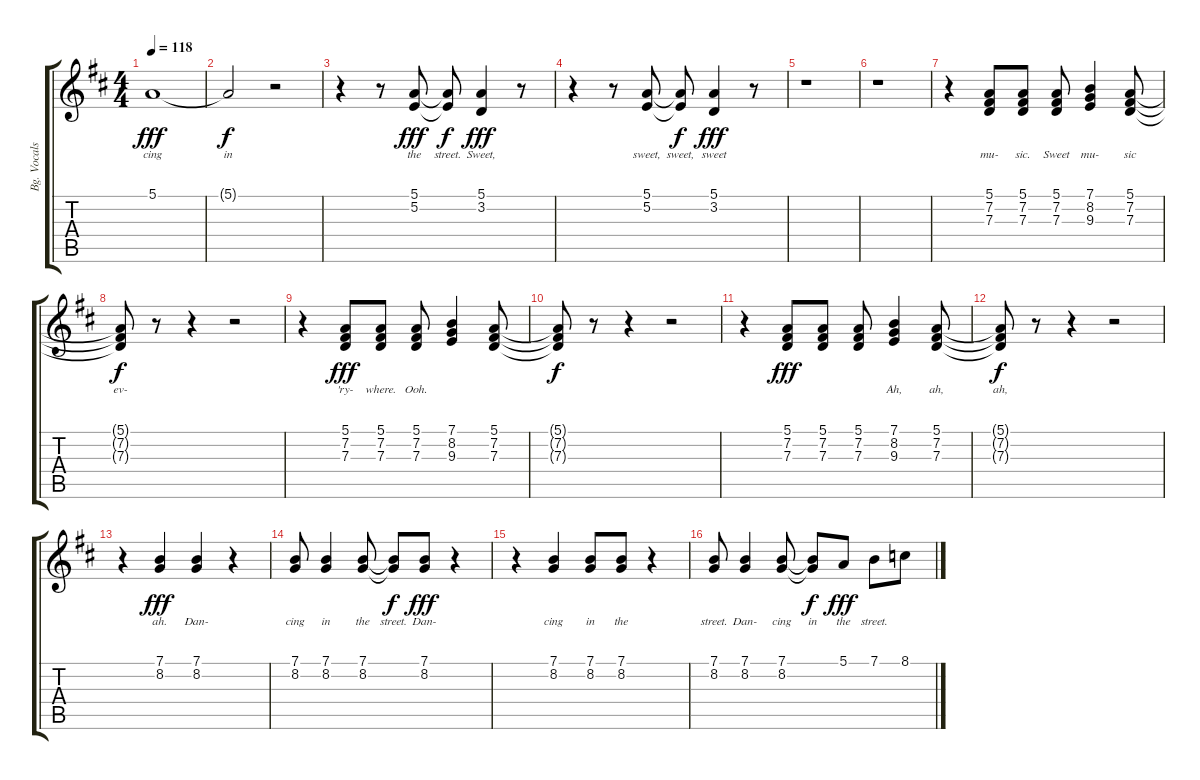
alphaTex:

\track ("Bg. Vocals" "Bg. Vocals") {instrument synthvoice}
\staff {score tabs}
\tuning (E4 B3 G3 D3 A2 E2) {hide}
\ts (4 4)
\tempo 118
\clef g2
\ks d
5.1.1{lyrics (0 "cing") lyrics (1 "") lyrics (2 "") lyrics (3 "") lyrics (4 "") dy fff} |
5.1{t}.2{lyrics (0 "in") lyrics (1 "") lyrics (2 "") lyrics (3 "") lyrics (4 "") dy f} r.2 |
r.4 r.8 (5.1 5.2).8{lyrics (0 "the") lyrics (1 "") lyrics (2 "") lyrics (3 "") lyrics (4 "") dy fff} (5.1{t} 5.2{t}).8{lyrics (0 "street.") lyrics (1 "") lyrics (2 "") lyrics (3 "") lyrics (4 "") dy f} (5.1 3.2).4{lyrics (0 "Sweet,") lyrics (1 "") lyrics (2 "") lyrics (3 "") lyrics (4 "") dy fff} r.8 |
r.4 r.8 (5.1 5.2).8{lyrics (0 "sweet,") lyrics (1 "") lyrics (2 "") lyrics (3 "") lyrics (4 "")} (5.1{t} 5.2{t}).8{lyrics (0 "sweet,") lyrics (1 "") lyrics (2 "") lyrics (3 "") lyrics (4 "") dy f} (5.1 3.2).4{lyrics (0 "sweet") lyrics (1 "") lyrics (2 "") lyrics (3 "") lyrics (4 "") dy fff} r.8 |
r.1 |
r.1 |
r.4 (5.1 7.2 7.3).8{lyrics (0 "mu-") lyrics (1 "") lyrics (2 "") lyrics (3 "") lyrics (4 "")} (5.1 7.2 7.3).8{lyrics (0 "sic.") lyrics (1 "") lyrics (2 "") lyrics (3 "") lyrics (4 "")} (5.1 7.2 7.3).8{lyrics (0 "Sweet") lyrics (1 "") lyrics (2 "") lyrics (3 "") lyrics (4 "")} (7.1 8.2 9.3).4{lyrics (0 "mu-") lyrics (1 "") lyrics (2 "") lyrics (3 "") lyrics (4 "")} (5.1 7.2 7.3).8{lyrics (0 "sic") lyrics (1 "") lyrics (2 "") lyrics (3 "") lyrics (4 "")} |
(5.1{t} 7.2{t} 7.3{t}).8{lyrics (0 "ev-") lyrics (1 "") lyrics (2 "") lyrics (3 "") lyrics (4 "") dy f} r.8 r.4 r.2 |
r.4 (5.1 7.2 7.3).8{lyrics (0 "'ry-") lyrics (1 "") lyrics (2 "") lyrics (3 "") lyrics (4 "") dy fff} (5.1 7.2 7.3).8{lyrics (0 "where.") lyrics (1 "") lyrics (2 "") lyrics (3 "") lyrics (4 "")} (5.1 7.2 7.3).8{lyrics (0 "Ooh.") lyrics (1 "") lyrics (2 "") lyrics (3 "") lyrics (4 "")} (7.1 8.2 9.3).4{lyrics (0 "") lyrics (1 "") lyrics (2 "") lyrics (3 "") lyrics (4 "")} (5.1 7.2 7.3).8{lyrics (0 "") lyrics (1 "") lyrics (2 "") lyrics (3 "") lyrics (4 "")} |
(5.1{t} 7.2{t} 7.3{t}).8{lyrics (0 "") lyrics (1 "") lyrics (2 "") lyrics (3 "") lyrics (4 "") dy f} r.8 r.4 r.2 |
r.4 (5.1 7.2 7.3).8{lyrics (0 "") lyrics (1 "") lyrics (2 "") lyrics (3 "") lyrics (4 "") dy fff} (5.1 7.2 7.3).8{lyrics (0 "") lyrics (1 "") lyrics (2 "") lyrics (3 "") lyrics (4 "")} (5.1 7.2 7.3).8{lyrics (0 "") lyrics (1 "") lyrics (2 "") lyrics (3 "") lyrics (4 "")} (7.1 8.2 9.3).4{lyrics (0 "Ah,") lyrics (1 "") lyrics (2 "") lyrics (3 "") lyrics (4 "")} (5.1 7.2 7.3).8{lyrics (0 "ah,") lyrics (1 "") lyrics (2 "") lyrics (3 "") lyrics (4 "")} |
(5.1{t} 7.2{t} 7.3{t}).8{lyrics (0 "ah,") lyrics (1 "") lyrics (2 "") lyrics (3 "") lyrics (4 "") dy f} r.8 r.4 r.2 |
r.4 (7.1 8.2).4{lyrics (0 "ah.") lyrics (1 "") lyrics (2 "") lyrics (3 "") lyrics (4 "") dy fff} (7.1 8.2).4{lyrics (0 "Dan-") lyrics (1 "") lyrics (2 "") lyrics (3 "") lyrics (4 "")} r.4 |
(7.1 8.2).8{lyrics (0 "cing") lyrics (1 "") lyrics (2 "") lyrics (3 "") lyrics (4 "")} (7.1 8.2).4{lyrics (0 "in") lyrics (1 "") lyrics (2 "") lyrics (3 "") lyrics (4 "")} (7.1 8.2).8{lyrics (0 "the") lyrics (1 "") lyrics (2 "") lyrics (3 "") lyrics (4 "")} (7.1{t} 8.2{t}).8{lyrics (0 "street.") lyrics (1 "") lyrics (2 "") lyrics (3 "") lyrics (4 "") dy f} (7.1 8.2).8{lyrics (0 "Dan-") lyrics (1 "") lyrics (2 "") lyrics (3 "") lyrics (4 "") dy fff} r.4 |
r.4 (7.1 8.2).4{lyrics (0 "cing") lyrics (1 "") lyrics (2 "") lyrics (3 "") lyrics (4 "")} (7.1 8.2).8{lyrics (0 "in") lyrics (1 "") lyrics (2 "") lyrics (3 "") lyrics (4 "")} (7.1 8.2).8{lyrics (0 "the") lyrics (1 "") lyrics (2 "") lyrics (3 "") lyrics (4 "")} r.4 |
(7.1 8.2).8{lyrics (0 "street.") lyrics (1 "") lyrics (2 "") lyrics (3 "") lyrics (4 "")} (7.1 8.2).4{lyrics (0 "Dan-") lyrics (1 "") lyrics (2 "") lyrics (3 "") lyrics (4 "")} (7.1 8.2).8{lyrics (0 "cing") lyrics (1 "") lyrics (2 "") lyrics (3 "") lyrics (4 "")} (7.1{t} 8.2{t}).8{lyrics (0 "in") lyrics (1 "") lyrics (2 "") lyrics (3 "") lyrics (4 "") dy f} 5.1.8{lyrics (0 "the") lyrics (1 "") lyrics (2 "") lyrics (3 "") lyrics (4 "") dy fff} 7.1.8{lyrics (0 "street.") lyrics (1 "") lyrics (2 "") lyrics (3 "") lyrics (4 "")} 8.1.8{lyrics (0 "") lyrics (1 "") lyrics (2 "") lyrics (3 "") lyrics (4 "")}
